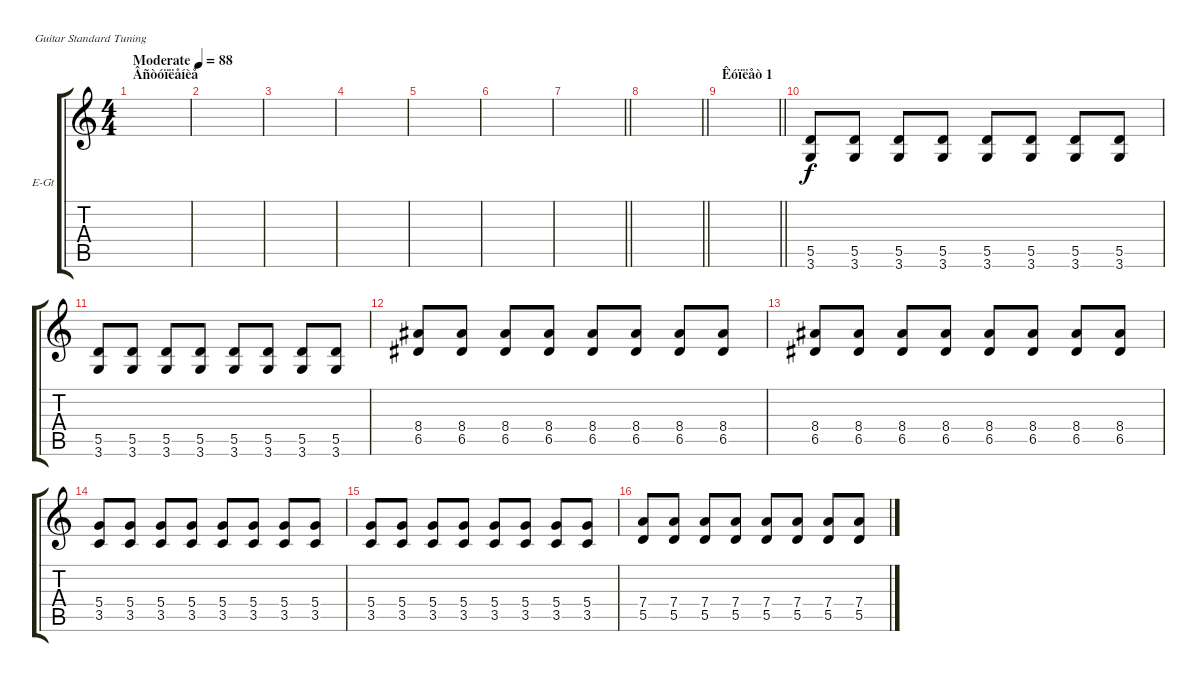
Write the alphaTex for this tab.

\bracketExtendMode groupsimilarinstruments
\firstSystemTrackNameOrientation horizontal
\otherSystemsTrackNameOrientation horizontal
\track ("Guitar II" "E-Gt") {instrument distortionguitar}
\staff {score tabs}
\tuning (E4 B3 G3 D3 A2 E2)
\ts (4 4)
\beaming (8 2 2 2 2)
\section ("" "Âñòóïëåíèå")
\tempo (88 "Moderate")
\clef g2
\scale
0.485477
\ks c
|
\scale
0.257261 |
\scale
0.257261 |
\scale
0.333333 |
\scale
0.333333 |
\scale
0.333333 |
\scale
0.333333
\barLineRight lightlight
|
\scale
0.333333
\barLineRight lightlight
|
\section ("" "Êóïëåò 1")
\scale
0.333333
\barLineRight lightlight
|
\scale
0.333333 (5.5 3.6).8 (5.5 3.6).8 (5.5 3.6).8 (5.5 3.6).8 (5.5 3.6).8 (5.5 3.6).8 (5.5 3.6).8 (5.5 3.6).8 |
\scale
0.333333 (5.5 3.6).8 (5.5 3.6).8 (5.5 3.6).8 (5.5 3.6).8 (5.5 3.6).8 (5.5 3.6).8 (5.5 3.6).8 (5.5 3.6).8 |
\scale
0.333333 (8.4 6.5).8 (8.4 6.5).8 (8.4 6.5).8 (8.4 6.5).8 (8.4 6.5).8 (8.4 6.5).8 (8.4 6.5).8 (8.4 6.5).8 |
\scale
0.333333 (8.4 6.5).8 (8.4 6.5).8 (8.4 6.5).8 (8.4 6.5).8 (8.4 6.5).8 (8.4 6.5).8 (8.4 6.5).8 (8.4 6.5).8 |
\scale
0.333333 (5.4 3.5).8 (5.4 3.5).8 (5.4 3.5).8 (5.4 3.5).8 (5.4 3.5).8 (5.4 3.5).8 (5.4 3.5).8 (5.4 3.5).8 |
\scale
0.333333 (5.4 3.5).8 (5.4 3.5).8 (5.4 3.5).8 (5.4 3.5).8 (5.4 3.5).8 (5.4 3.5).8 (5.4 3.5).8 (5.4 3.5).8 |
\scale
0.333333 (7.4 5.5).8 (7.4 5.5).8 (7.4 5.5).8 (7.4 5.5).8 (7.4 5.5).8 (7.4 5.5).8 (7.4 5.5).8 (7.4 5.5).8
